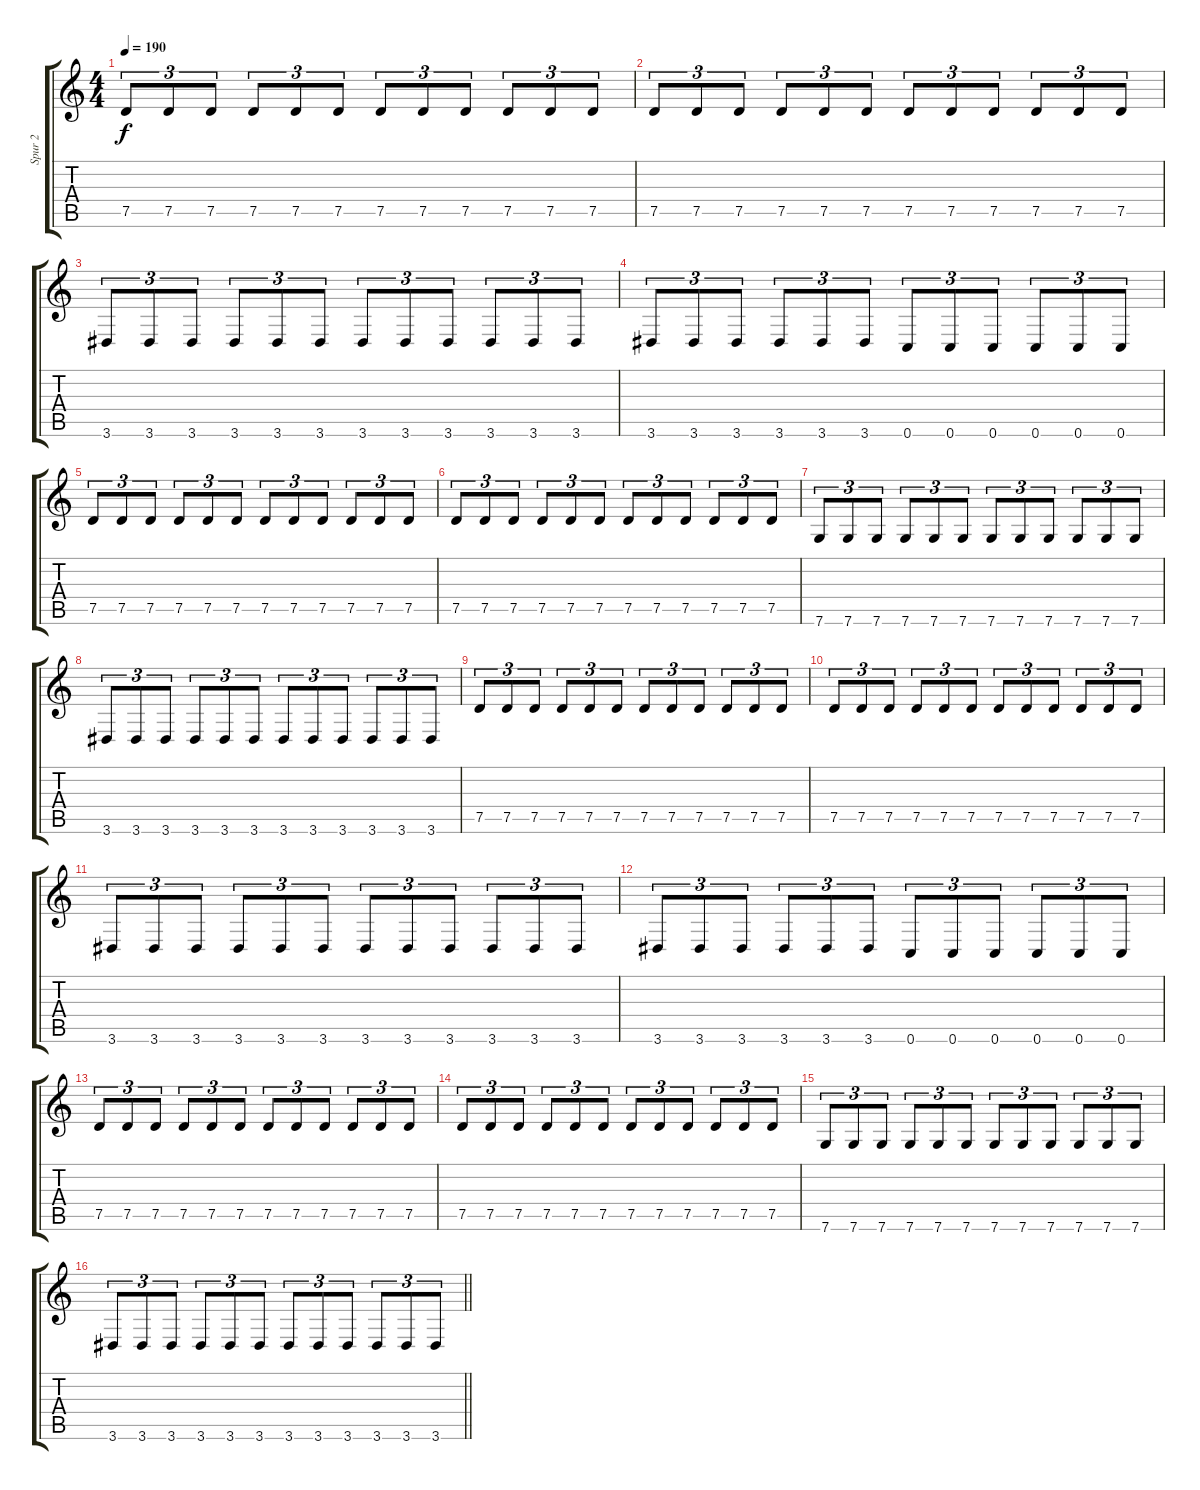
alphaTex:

\track ("Spur 2" "Spur 2") {instrument distortionguitar}
\staff {score tabs}
\tuning (D4 A3 F3 C3 G2 C2) {hide}
\ts (4 4)
\tempo 190
\clef g2
\ks c
7.5.8{tu (3 2) dy f} 7.5.8{tu (3 2)} 7.5.8{tu (3 2)} 7.5.8{tu (3 2)} 7.5.8{tu (3 2)} 7.5.8{tu (3 2)} 7.5.8{tu (3 2)} 7.5.8{tu (3 2)} 7.5.8{tu (3 2)} 7.5.8{tu (3 2)} 7.5.8{tu (3 2)} 7.5.8{tu (3 2)} |
7.5.8{tu (3 2)} 7.5.8{tu (3 2)} 7.5.8{tu (3 2)} 7.5.8{tu (3 2)} 7.5.8{tu (3 2)} 7.5.8{tu (3 2)} 7.5.8{tu (3 2)} 7.5.8{tu (3 2)} 7.5.8{tu (3 2)} 7.5.8{tu (3 2)} 7.5.8{tu (3 2)} 7.5.8{tu (3 2)} |
3.6.8{tu (3 2)} 3.6.8{tu (3 2)} 3.6.8{tu (3 2)} 3.6.8{tu (3 2)} 3.6.8{tu (3 2)} 3.6.8{tu (3 2)} 3.6.8{tu (3 2)} 3.6.8{tu (3 2)} 3.6.8{tu (3 2)} 3.6.8{tu (3 2)} 3.6.8{tu (3 2)} 3.6.8{tu (3 2)} |
3.6.8{tu (3 2)} 3.6.8{tu (3 2)} 3.6.8{tu (3 2)} 3.6.8{tu (3 2)} 3.6.8{tu (3 2)} 3.6.8{tu (3 2)} 0.6.8{tu (3 2)} 0.6.8{tu (3 2)} 0.6.8{tu (3 2)} 0.6.8{tu (3 2)} 0.6.8{tu (3 2)} 0.6.8{tu (3 2)} |
7.5.8{tu (3 2)} 7.5.8{tu (3 2)} 7.5.8{tu (3 2)} 7.5.8{tu (3 2)} 7.5.8{tu (3 2)} 7.5.8{tu (3 2)} 7.5.8{tu (3 2)} 7.5.8{tu (3 2)} 7.5.8{tu (3 2)} 7.5.8{tu (3 2)} 7.5.8{tu (3 2)} 7.5.8{tu (3 2)} |
7.5.8{tu (3 2)} 7.5.8{tu (3 2)} 7.5.8{tu (3 2)} 7.5.8{tu (3 2)} 7.5.8{tu (3 2)} 7.5.8{tu (3 2)} 7.5.8{tu (3 2)} 7.5.8{tu (3 2)} 7.5.8{tu (3 2)} 7.5.8{tu (3 2)} 7.5.8{tu (3 2)} 7.5.8{tu (3 2)} |
7.6.8{tu (3 2)} 7.6.8{tu (3 2)} 7.6.8{tu (3 2)} 7.6.8{tu (3 2)} 7.6.8{tu (3 2)} 7.6.8{tu (3 2)} 7.6.8{tu (3 2)} 7.6.8{tu (3 2)} 7.6.8{tu (3 2)} 7.6.8{tu (3 2)} 7.6.8{tu (3 2)} 7.6.8{tu (3 2)} |
3.6.8{tu (3 2)} 3.6.8{tu (3 2)} 3.6.8{tu (3 2)} 3.6.8{tu (3 2)} 3.6.8{tu (3 2)} 3.6.8{tu (3 2)} 3.6.8{tu (3 2)} 3.6.8{tu (3 2)} 3.6.8{tu (3 2)} 3.6.8{tu (3 2)} 3.6.8{tu (3 2)} 3.6.8{tu (3 2)} |
7.5.8{tu (3 2)} 7.5.8{tu (3 2)} 7.5.8{tu (3 2)} 7.5.8{tu (3 2)} 7.5.8{tu (3 2)} 7.5.8{tu (3 2)} 7.5.8{tu (3 2)} 7.5.8{tu (3 2)} 7.5.8{tu (3 2)} 7.5.8{tu (3 2)} 7.5.8{tu (3 2)} 7.5.8{tu (3 2)} |
7.5.8{tu (3 2)} 7.5.8{tu (3 2)} 7.5.8{tu (3 2)} 7.5.8{tu (3 2)} 7.5.8{tu (3 2)} 7.5.8{tu (3 2)} 7.5.8{tu (3 2)} 7.5.8{tu (3 2)} 7.5.8{tu (3 2)} 7.5.8{tu (3 2)} 7.5.8{tu (3 2)} 7.5.8{tu (3 2)} |
3.6.8{tu (3 2)} 3.6.8{tu (3 2)} 3.6.8{tu (3 2)} 3.6.8{tu (3 2)} 3.6.8{tu (3 2)} 3.6.8{tu (3 2)} 3.6.8{tu (3 2)} 3.6.8{tu (3 2)} 3.6.8{tu (3 2)} 3.6.8{tu (3 2)} 3.6.8{tu (3 2)} 3.6.8{tu (3 2)} |
3.6.8{tu (3 2)} 3.6.8{tu (3 2)} 3.6.8{tu (3 2)} 3.6.8{tu (3 2)} 3.6.8{tu (3 2)} 3.6.8{tu (3 2)} 0.6.8{tu (3 2)} 0.6.8{tu (3 2)} 0.6.8{tu (3 2)} 0.6.8{tu (3 2)} 0.6.8{tu (3 2)} 0.6.8{tu (3 2)} |
7.5.8{tu (3 2)} 7.5.8{tu (3 2)} 7.5.8{tu (3 2)} 7.5.8{tu (3 2)} 7.5.8{tu (3 2)} 7.5.8{tu (3 2)} 7.5.8{tu (3 2)} 7.5.8{tu (3 2)} 7.5.8{tu (3 2)} 7.5.8{tu (3 2)} 7.5.8{tu (3 2)} 7.5.8{tu (3 2)} |
7.5.8{tu (3 2)} 7.5.8{tu (3 2)} 7.5.8{tu (3 2)} 7.5.8{tu (3 2)} 7.5.8{tu (3 2)} 7.5.8{tu (3 2)} 7.5.8{tu (3 2)} 7.5.8{tu (3 2)} 7.5.8{tu (3 2)} 7.5.8{tu (3 2)} 7.5.8{tu (3 2)} 7.5.8{tu (3 2)} |
7.6.8{tu (3 2)} 7.6.8{tu (3 2)} 7.6.8{tu (3 2)} 7.6.8{tu (3 2)} 7.6.8{tu (3 2)} 7.6.8{tu (3 2)} 7.6.8{tu (3 2)} 7.6.8{tu (3 2)} 7.6.8{tu (3 2)} 7.6.8{tu (3 2)} 7.6.8{tu (3 2)} 7.6.8{tu (3 2)} |
\barLineRight lightlight
3.6.8{tu (3 2)} 3.6.8{tu (3 2)} 3.6.8{tu (3 2)} 3.6.8{tu (3 2)} 3.6.8{tu (3 2)} 3.6.8{tu (3 2)} 3.6.8{tu (3 2)} 3.6.8{tu (3 2)} 3.6.8{tu (3 2)} 3.6.8{tu (3 2)} 3.6.8{tu (3 2)} 3.6.8{tu (3 2)}
